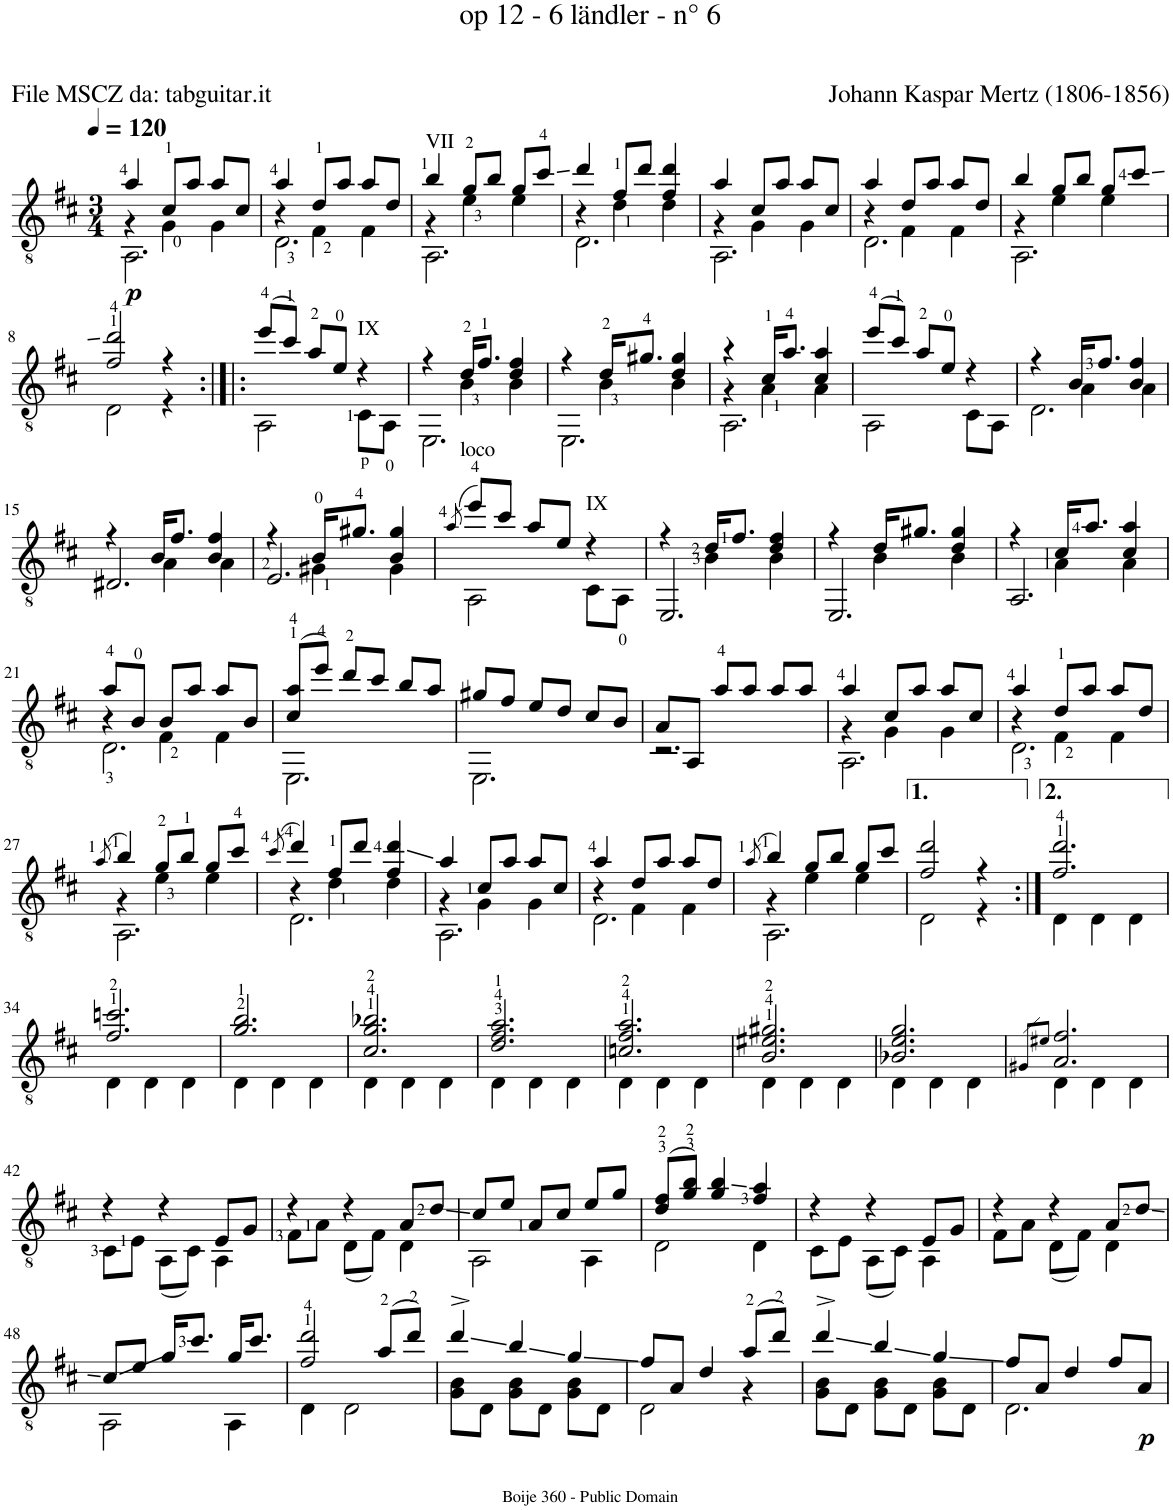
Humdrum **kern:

**kern	**dynam
*part1	*part1
*staff1	*staff1
*I"Guitar	*
*I'Guit.	*
*clefGv2	*
*k[f#c#]	*
*M3/4	*
*MM120	*
=1	=1
*^	*
*	*^	*
!	!	!	!LO:DY:b
4a/	4r	2.AA\	p
8c#/L	4G\	.	.
8a/J	.	.	.
8a/L	4G\	.	.
8c#/J	.	.	.
=2	=2	=2	=2
4a/	4r	2.D\	.
8d/L	4F#\	.	.
8a/J	.	.	.
8a/L	4F#\	.	.
8d/J	.	.	.
=3	=3	=3	=3
!LO:TX:a:t=VII	!	!	!
4b/	4r	2.AA\	.
8g/L	4e\	.	.
8b/J	.	.	.
8g/L	4e\	.	.
8cc#/J	.	.	.
=4	=4	=4	=4
4dd/	4r	2.D\	.
8f#/L	4d\	.	.
8dd/J	.	.	.
4f#/ 4dd/	4d\	.	.
=5	=5	=5	=5
4a/	4r	2.AA\	.
8c#/L	4G\	.	.
8a/J	.	.	.
8a/L	4G\	.	.
8c#/J	.	.	.
=6	=6	=6	=6
4a/	4r	2.D\	.
8d/L	4F#\	.	.
8a/J	.	.	.
8a/L	4F#\	.	.
8d/J	.	.	.
=7	=7	=7	=7
4b/	4r	2.AA\	.
8g/L	4e\	.	.
8b/J	.	.	.
8g/L	4e\	.	.
8cc#/J	.	.	.
*	*v	*v	*
!!LO:LB:g=z
=8	=8	=8
2f#/ 2dd/	2D\	.
4r	4r	.
=9:|!|:	=9:|!|:	=9:|!|:
(8ee/L	2AA\	.
8cc#/J)	.	.
8a/L	.	.
8e/J	.	.
!LO:TX:a:t=IX	!	!
4r	8C#\L	.
.	8AA\J	.
=10	=10	=10
*	*^	*
4r	4ryy	2.EE\	.
!LO:TX:b:t=loco	!	!	!
16d/KL	4B\	.	.
8.f#/J	.	.	.
4d/ 4f#/	4B\	.	.
=11	=11	=11	=11
4r	4ryy	2.EE\	.
16d/KL	4B\	.	.
8.g#X/J	.	.	.
4d/ 4g#/	4B\	.	.
=12	=12	=12	=12
4r	4r	2.AA\	.
16c#/KL	4A\	.	.
8.a/J	.	.	.
4c#/ 4a/	4A\	.	.
*	*v	*v	*
=13	=13	=13
(8ee/L	2AA\	.
8cc#/J)	.	.
8a/L	.	.
8e/J	.	.
4r	8C#\L	.
.	8AA\J	.
=14	=14	=14
*	*^	*
4r	4ryy	2.D\	.
16B/KL	4A\	.	.
8.f#/J	.	.	.
4B/ 4f#/	4A\	.	.
!!LO:LB:g=z	!!	!!
=15	=15	=15	=15
4r	4ryy	2.D#X/	.
16B/KL	4A\	.	.
8.f#/J	.	.	.
4B/ 4f#/	4A\	.	.
=16	=16	=16	=16
4r	4ryy	2.E/	.
16B/KL	4G#X\	.	.
8.g#X/J	.	.	.
4B/ 4g#/	4G#\	.	.
*v	*v	*v	*
=17	=17
(8qa/	.
*^	*
8ee/L)	2AA\	.
8cc#/J	.	.
8a/L	.	.
8e/J	.	.
!LO:TX:a:t=IX	!	!
4r	8C#\L	.
.	8AA\J	.
=18	=18	=18
*	*^	*
4r	4ryy	2.EE/	.
16d/KL	4B\	.	.
8.f#/J	.	.	.
4d/ 4f#/	4B\	.	.
=19	=19	=19	=19
4r	4ryy	2.EE/	.
16d/KL	4B\	.	.
8.g#X/J	.	.	.
4d/ 4g#/	4B\	.	.
=20	=20	=20	=20
4r	4ryy	2.AA/	.
16c#/KL	4A\	.	.
8.a/J	.	.	.
4c#/ 4a/	4A\	.	.
!!LO:LB:g=z	!!	!!
=21	=21	=21	=21
8a/L	4r	2.D\	.
8B/J	.	.	.
8B/L	4F#\	.	.
8a/J	.	.	.
8a/L	4F#\	.	.
8B/J	.	.	.
*	*v	*v	*
=22	=22	=22
(8c#/ 8a/L	2.EE\	.
8ee/J)	.	.
8dd/L	.	.
8cc#/J	.	.
8b/L	.	.
8a/J	.	.
=23	=23	=23
8g#X/L	2.EE\	.
8f#/J	.	.
8e/L	.	.
8d/J	.	.
8c#/L	.	.
8B/J	.	.
=24	=24	=24
8A/L	2.r	.
8AA/J	.	.
8a/L	.	.
8a/J	.	.
8a/L	.	.
8a/J	.	.
=25	=25	=25
*	*^	*
4a/	4r	2.AA\	.
8c#/L	4G\	.	.
8a/J	.	.	.
8a/L	4G\	.	.
8c#/J	.	.	.
=26	=26	=26	=26
4a/	4r	2.D\	.
8d/L	4F#\	.	.
8a/J	.	.	.
8a/L	4F#\	.	.
8d/J	.	.	.
!!LO:LB:g=z	!!	!!
=27	=27	=27	=27
(8qa/	.	.	.
4b/)	4r	2.AA\	.
8g/L	4e\	.	.
8b/J	.	.	.
8g/L	4e\	.	.
8cc#/J	.	.	.
=28	=28	=28	=28
(8qcc#/	.	.	.
4dd/)	4r	2.D\	.
8f#/L	4d\	.	.
8dd/J	.	.	.
4f#/ 4dd/	4d\	.	.
=29	=29	=29	=29
4a/	4r	2.AA\	.
8c#/L	4G\	.	.
8a/J	.	.	.
8a/L	4G\	.	.
8c#/J	.	.	.
=30	=30	=30	=30
4a/	4r	2.D\	.
8d/L	4F#\	.	.
8a/J	.	.	.
8a/L	4F#\	.	.
8d/J	.	.	.
=31	=31	=31	=31
(8qa/	.	.	.
4b/)	4r	2.AA\	.
8g/L	4e\	.	.
8b/J	.	.	.
8g/L	4e\	.	.
8cc#/J	.	.	.
*	*v	*v	*
=32	=32	=32
2f#/ 2dd/	2D\	.
4r	4r	.
=33:|!	=33:|!	=33:|!
2.f#/ 2.dd/	4D\	.
.	4D\	.
.	4D\	.
!!LO:LB:g=z	!!
=34	=34	=34
2.f#/ 2.ccn/	4D\	.
.	4D\	.
.	4D\	.
=35	=35	=35
2.g/ 2.b/	4D\	.
.	4D\	.
.	4D\	.
=36	=36	=36
2.c#/ 2.g/ 2.b-X/	4D\	.
.	4D\	.
.	4D\	.
=37	=37	=37
2.d/ 2.f#/ 2.a/	4D\	.
.	4D\	.
.	4D\	.
=38	=38	=38
2.cn/ 2.f#/ 2.a/	4D\	.
.	4D\	.
.	4D\	.
=39	=39	=39
2.B/ 2.e#X/ 2.g#X/	4D\	.
.	4D\	.
.	4D\	.
=40	=40	=40
2.B-X/ 2.e/ 2.g/	4D\	.
.	4D\	.
.	4D\	.
=41	=41	=41
8qG#X/L	.	.
8qe#X/J	.	.
2.A/ 2.f#/	4D\	.
.	4D\	.
.	4D\	.
!!LO:LB:g=z	!!
=42	=42	=42
4r	8C#\L	.
.	8E\J	.
4r	(8AA\L	.
.	8C#\J)	.
8E/L	4AA\	.
8G/J	.	.
=43	=43	=43
4r	8F#\L	.
.	8A\J	.
4r	(8D\L	.
.	8F#\J)	.
8A/L	4D\	.
8d/J	.	.
=44	=44	=44
8c#/L	2AA\	.
8e/J	.	.
8A/L	.	.
8c#/J	.	.
8e/L	4AA\	.
8g/J	.	.
=45	=45	=45
(8d/ 8f#/L	2D\	.
8g/ 8b/J)	.	.
4g/ 4b/	.	.
4f#/ 4a/	4D\	.
=46	=46	=46
4r	8C#\L	.
.	8E\J	.
4r	(8AA\L	.
.	8C#\J)	.
8E/L	4AA\	.
8G/J	.	.
=47	=47	=47
4r	8F#\L	.
.	8A\J	.
4r	(8D\L	.
.	8F#\J)	.
8A/L	4D\	.
8d/J	.	.
!!LO:LB:g=z	!!
=48	=48	=48
8c#/L	2AA\	.
8e/J	.	.
16g/KL	.	.
8.cc#/J	.	.
16g/KL	4AA\	.
8.cc#/J	.	.
=49	=49	=49
2f#/ 2dd/	4D\	.
.	2D\	.
(8a/L	.	.
8dd/J)	.	.
=50	=50	=50
4dd^/	8G\ 8B\L	.
.	8D\J	.
4b/	8G\ 8B\L	.
.	8D\J	.
4g/	8G\ 8B\L	.
.	8D\J	.
=51	=51	=51
8f#/L	2D\	.
8A/J	.	.
4d/	.	.
(8a/L	4r	.
8dd/J)	.	.
=52	=52	=52
4dd^/	8G\ 8B\L	.
.	8D\J	.
4b/	8G\ 8B\L	.
.	8D\J	.
4g/	8G\ 8B\L	.
.	8D\J	.
=53	=53	=53
8f#/L	2.D\	.
8A/J	.	.
4d/	.	.
8f#/L	.	.
!	!	!LO:DY:b
8A/J	.	p
*v	*v	*
=	=
*-	*-
